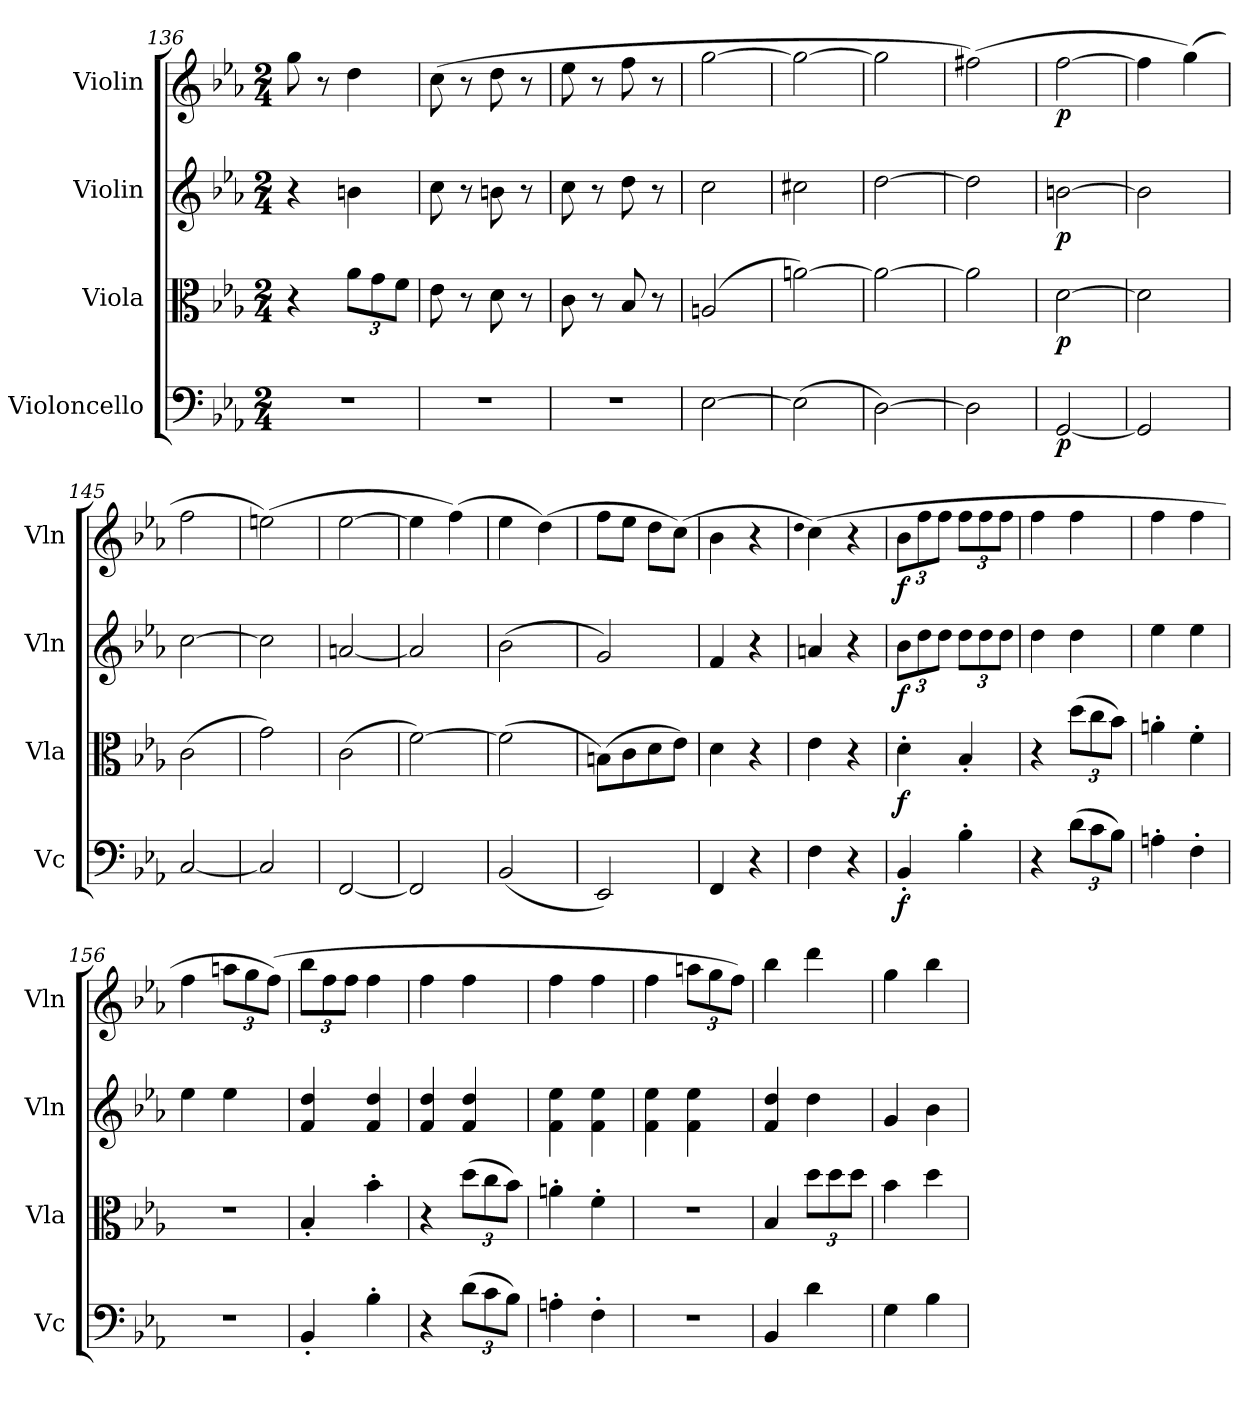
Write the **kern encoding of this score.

**kern	**dynam	**kern	**dynam	**kern	**dynam	**kern	**dynam
*part4	*part4	*part3	*part3	*part2	*part2	*part1	*part1
*staff4	*staff4	*staff3	*staff3	*staff2	*staff2	*staff1	*staff1
*I"Violoncello	*	*I"Viola	*	*I"Violin	*	*I"Violin	*
*I'Vc	*	*I'Vla	*	*I'Vln	*	*I'Vln	*
*clefF4	*	*clefC3	*	*clefG2	*	*clefG2	*
*k[b-e-a-]	*	*k[b-e-a-]	*	*k[b-e-a-]	*	*k[b-e-a-]	*
*M2/4	*	*M2/4	*	*M2/4	*	*M2/4	*
=136	=136	=136	=136	=136	=136	=136	=136
2r	.	4r	.	4r	.	8gg\	.
.	.	.	.	.	.	8r	.
.	.	12a-\L	.	4bn\	.	4dd\	.
.	.	12g\	.	.	.	.	.
.	.	12f\J	.	.	.	.	.
=137	=137	=137	=137	=137	=137	=137	=137
2r	.	8e-\	.	8cc\	.	(8cc\	.
.	.	8r	.	8r	.	8r	.
.	.	8d\	.	8bn\	.	8dd\	.
.	.	8r	.	8r	.	8r	.
=138	=138	=138	=138	=138	=138	=138	=138
2r	.	8c\	.	8cc\	.	8ee-\	.
.	.	8r	.	8r	.	8r	.
.	.	8B-/	.	8dd\	.	8ff\	.
.	.	8r	.	8r	.	8r	.
=139	=139	=139	=139	=139	=139	=139	=139
[2E-\	.	(2An/	.	2cc\	.	[2gg\	.
=140	=140	=140	=140	=140	=140	=140	=140
(2E-\]	.	[2an\)	.	2cc#X\	.	2gg\_	.
=141	=141	=141	=141	=141	=141	=141	=141
[2D\)	.	2a\_	.	[2dd\	.	2gg\]	.
=142	=142	=142	=142	=142	=142	=142	=142
2D\]	.	2a\]	.	2dd\]	.	(2ff#X\)	.
=143	=143	=143	=143	=143	=143	=143	=143
[2GG/	p	[2d\	p	[2bn\	p	[2ff\	p
=144	=144	=144	=144	=144	=144	=144	=144
2GG/]	.	2d\]	.	2b\]	.	4ff\]	.
.	.	.	.	.	.	(4gg\)	.
=145	=145	=145	=145	=145	=145	=145	=145
[2C/	.	(2c\	.	[2cc\	.	2ff\	.
=146	=146	=146	=146	=146	=146	=146	=146
2C/]	.	2g\)	.	2cc\]	.	(2een\)	.
=147	=147	=147	=147	=147	=147	=147	=147
[2FF/	.	(2c\	.	[2an/	.	[2ee-\	.
=148	=148	=148	=148	=148	=148	=148	=148
2FF/]	.	[2f\)	.	2a/]	.	4ee-\]	.
.	.	.	.	.	.	(4ff\)	.
=149	=149	=149	=149	=149	=149	=149	=149
(2BB-/	.	(2f\]	.	(2b-\	.	4ee-\	.
.	.	.	.	.	.	(4dd\)	.
=150	=150	=150	=150	=150	=150	=150	=150
2EE-/)	.	(8Bn\L)	.	2g/)	.	8ff\L	.
.	.	8c\	.	.	.	8ee-\J	.
.	.	8d\	.	.	.	8dd\L	.
.	.	8e-\J)	.	.	.	(8cc\J)	.
=151	=151	=151	=151	=151	=151	=151	=151
4FF/	.	4d\	.	4f/	.	4b-\	.
4r	.	4r	.	4r	.	4r	.
=152	=152	=152	=152	=152	=152	=152	=152
.	.	.	.	.	.	qdd	.
4F\	.	4e-\	.	4an/	.	(4cc\)	.
4r	.	4r	.	4r	.	4r	.
=153	=153	=153	=153	=153	=153	=153	=153
4BB-'/	f	4d'\	f	12b-\L	f	12b-\L	f
.	.	.	.	12dd\	.	12ff\	.
.	.	.	.	12dd\J	.	12ff\J	.
4B-'\	.	4B-'/	.	12dd\L	.	12ff\L	.
.	.	.	.	12dd\	.	12ff\	.
.	.	.	.	12dd\J	.	12ff\J	.
=154	=154	=154	=154	=154	=154	=154	=154
4r	.	4r	.	4dd\	.	4ff\	.
(12d\L	.	(12dd\L	.	4dd\	.	4ff\	.
12c\	.	12cc\	.	.	.	.	.
12B-\J)	.	12b-\J)	.	.	.	.	.
=155	=155	=155	=155	=155	=155	=155	=155
4An'\	.	4an'\	.	4ee-\	.	4ff\	.
4F'\	.	4f'\	.	4ee-\	.	4ff\	.
=156	=156	=156	=156	=156	=156	=156	=156
2r	.	2r	.	4ee-\	.	4ff\	.
.	.	.	.	4ee-\	.	12aan\L	.
.	.	.	.	.	.	12gg\	.
.	.	.	.	.	.	(12ff\J)	.
=157	=157	=157	=157	=157	=157	=157	=157
4BB-'/	.	4B-'/	.	4f/ 4dd/	.	12bb-\L	.
.	.	.	.	.	.	12ff\	.
.	.	.	.	.	.	12ff\J	.
4B-'\	.	4b-'\	.	4f/ 4dd/	.	4ff\	.
=158	=158	=158	=158	=158	=158	=158	=158
4r	.	4r	.	4f/ 4dd/	.	4ff\	.
(12d\L	.	(12dd\L	.	4f/ 4dd/	.	4ff\	.
12c\	.	12cc\	.	.	.	.	.
12B-\J)	.	12b-\J)	.	.	.	.	.
=159	=159	=159	=159	=159	=159	=159	=159
4An'\	.	4an'\	.	4f\ 4ee-\	.	4ff\	.
4F'\	.	4f'\	.	4f\ 4ee-\	.	4ff\	.
=160	=160	=160	=160	=160	=160	=160	=160
2r	.	2r	.	4f\ 4ee-\	.	4ff\	.
.	.	.	.	4f\ 4ee-\	.	12aan\L	.
.	.	.	.	.	.	12gg\	.
.	.	.	.	.	.	12ff\J)	.
=161	=161	=161	=161	=161	=161	=161	=161
4BB-/	.	4B-/	.	4f/ 4dd/	.	4bb-\	.
4d\	.	12dd\L	.	4dd\	.	4ddd\	.
.	.	12dd\	.	.	.	.	.
.	.	12dd\J	.	.	.	.	.
=162	=162	=162	=162	=162	=162	=162	=162
4G\	.	4b-\	.	4g/	.	4gg\	.
4B-\	.	4dd\	.	4b-\	.	4bb-\	.
=	=	=	=	=	=	=	=
*-	*-	*-	*-	*-	*-	*-	*-
